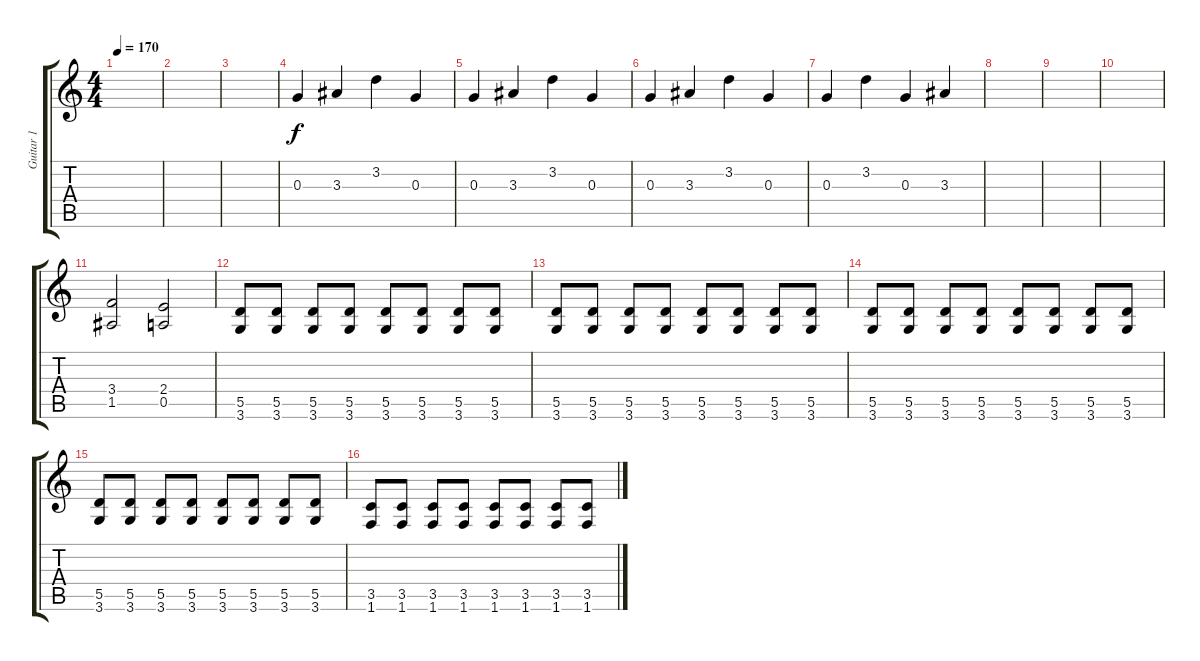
\track ("Guitar 1" "Guitar 1") {instrument distortionguitar}
\staff {score tabs}
\tuning (E4 B3 G3 D3 A2 E2) {hide}
\ts (4 4)
\tempo 170
\clef g2
\ks c
|
|
|
0.3.4 3.3.4 3.2.4 0.3.4 |
0.3.4 3.3.4 3.2.4 0.3.4 |
0.3.4 3.3.4 3.2.4 0.3.4 |
0.3.4 3.2.4 0.3.4 3.3.4 |
|
|
|
(3.4 1.5).2 (2.4 0.5).2 |
(5.5 3.6).8 (5.5 3.6).8 (5.5 3.6).8 (5.5 3.6).8 (5.5 3.6).8 (5.5 3.6).8 (5.5 3.6).8 (5.5 3.6).8 |
(5.5 3.6).8 (5.5 3.6).8 (5.5 3.6).8 (5.5 3.6).8 (5.5 3.6).8 (5.5 3.6).8 (5.5 3.6).8 (5.5 3.6).8 |
(5.5 3.6).8 (5.5 3.6).8 (5.5 3.6).8 (5.5 3.6).8 (5.5 3.6).8 (5.5 3.6).8 (5.5 3.6).8 (5.5 3.6).8 |
(5.5 3.6).8 (5.5 3.6).8 (5.5 3.6).8 (5.5 3.6).8 (5.5 3.6).8 (5.5 3.6).8 (5.5 3.6).8 (5.5 3.6).8 |
(3.5 1.6).8 (3.5 1.6).8 (3.5 1.6).8 (3.5 1.6).8 (3.5 1.6).8 (3.5 1.6).8 (3.5 1.6).8 (3.5 1.6).8
